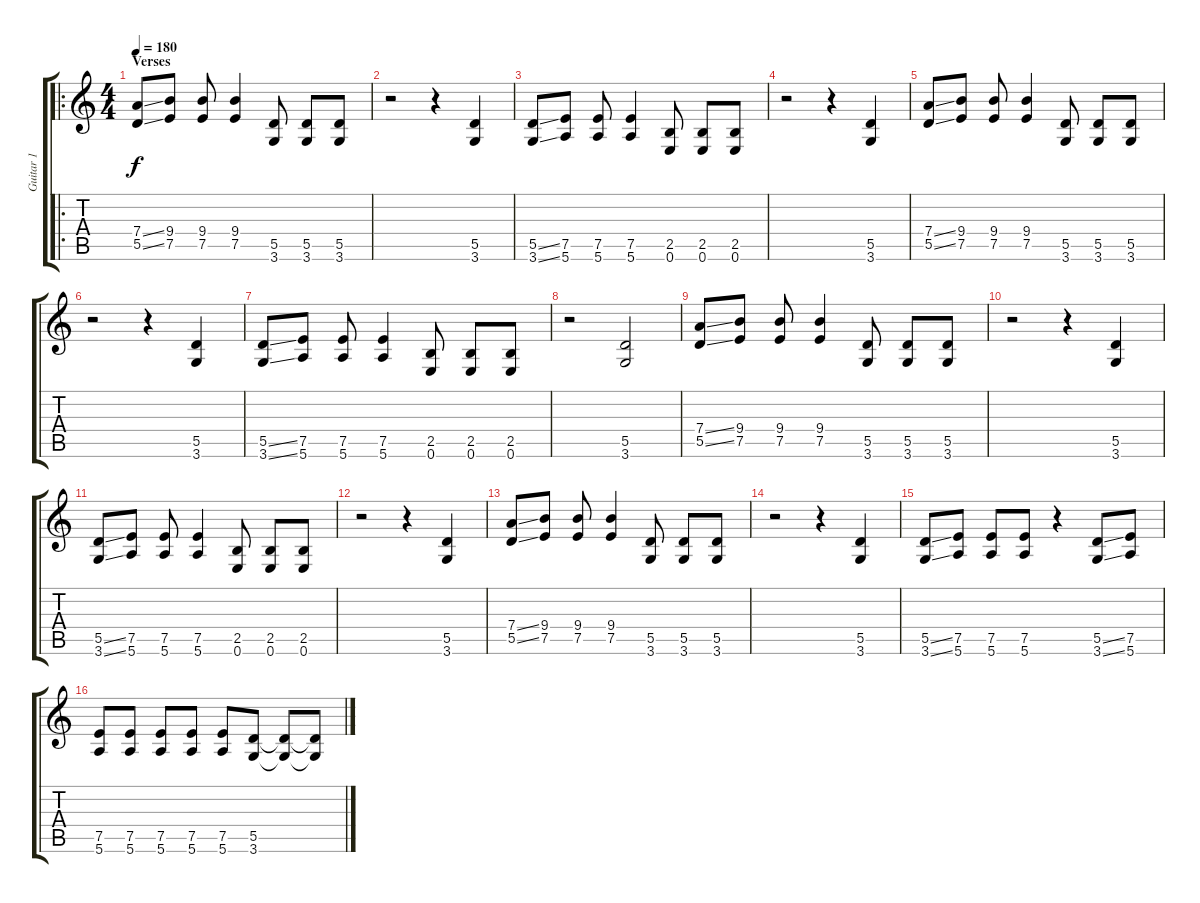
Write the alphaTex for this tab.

\track ("Guitar 1" "Guitar 1") {instrument overdrivenguitar}
\staff {score tabs}
\tuning (E4 B3 G3 D3 A2 E2) {hide}
\ro
\ts (4 4)
\section ("" "Verses")
\tempo 180
\clef g2
\ks c
(7.4{ss} 5.5{ss}).8{dy f} (9.4 7.5).8 (9.4 7.5).8 (9.4 7.5).4 (5.5 3.6).8 (5.5 3.6).8 (5.5 3.6).8 |
r.2 r.4 (5.5 3.6).4 |
(5.5{ss} 3.6{ss}).8 (7.5 5.6).8 (7.5 5.6).8 (7.5 5.6).4 (2.5 0.6).8 (2.5 0.6).8 (2.5 0.6).8 |
r.2 r.4 (5.5 3.6).4 |
(7.4{ss} 5.5{ss}).8 (9.4 7.5).8 (9.4 7.5).8 (9.4 7.5).4 (5.5 3.6).8 (5.5 3.6).8 (5.5 3.6).8 |
r.2 r.4 (5.5 3.6).4 |
(5.5{ss} 3.6{ss}).8 (7.5 5.6).8 (7.5 5.6).8 (7.5 5.6).4 (2.5 0.6).8 (2.5 0.6).8 (2.5 0.6).8 |
r.2 (5.5 3.6).2 |
(7.4{ss} 5.5{ss}).8 (9.4 7.5).8 (9.4 7.5).8 (9.4 7.5).4 (5.5 3.6).8 (5.5 3.6).8 (5.5 3.6).8 |
r.2 r.4 (5.5 3.6).4 |
(5.5{ss} 3.6{ss}).8 (7.5 5.6).8 (7.5 5.6).8 (7.5 5.6).4 (2.5 0.6).8 (2.5 0.6).8 (2.5 0.6).8 |
r.2 r.4 (5.5 3.6).4 |
(7.4{ss} 5.5{ss}).8 (9.4 7.5).8 (9.4 7.5).8 (9.4 7.5).4 (5.5 3.6).8 (5.5 3.6).8 (5.5 3.6).8 |
r.2 r.4 (5.5 3.6).4 |
(5.5{ss} 3.6{ss}).8 (7.5 5.6).8 (7.5 5.6).8 (7.5 5.6).8 r.4 (5.5{ss} 3.6{ss}).8 (7.5 5.6).8 |
(7.5 5.6).8 (7.5 5.6).8 (7.5 5.6).8 (7.5 5.6).8 (7.5 5.6).8 (5.5 3.6).8 (5.5{t} 3.6{t}).8 (5.5{t} 3.6{t}).8
